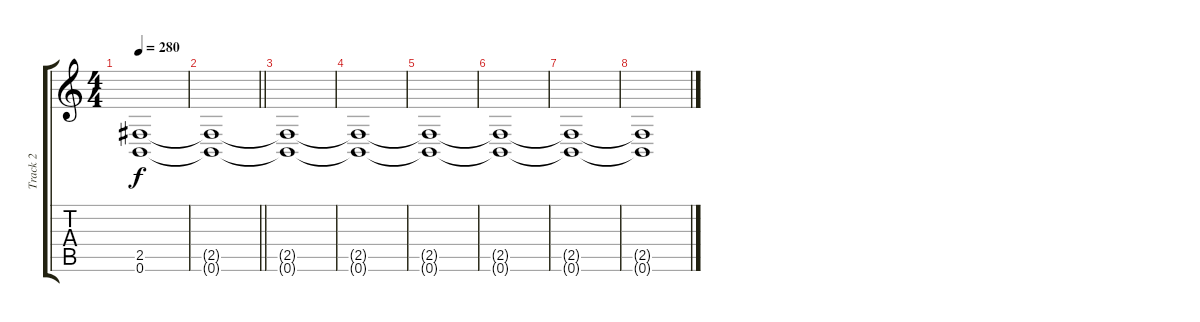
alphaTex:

\track ("Track 2" "Track 2") {instrument distortionguitar}
\staff {score tabs}
\tuning (B3 Gb3 D3 A2 E2 B1) {hide}
\ts (4 4)
\tempo 280
\clef g2
\ks c
(2.5{t} 0.6{t}).1{dy f volume 9} |
\barLineRight lightlight
(2.5{t} 0.6{t}).1 |
(2.5{t} 0.6{t}).1 |
(2.5{t} 0.6{t}).1 |
(2.5{t} 0.6{t}).1{volume 0} |
(2.5{t} 0.6{t}).1 |
(2.5{t} 0.6{t}).1 |
(2.5{t} 0.6{t}).1
